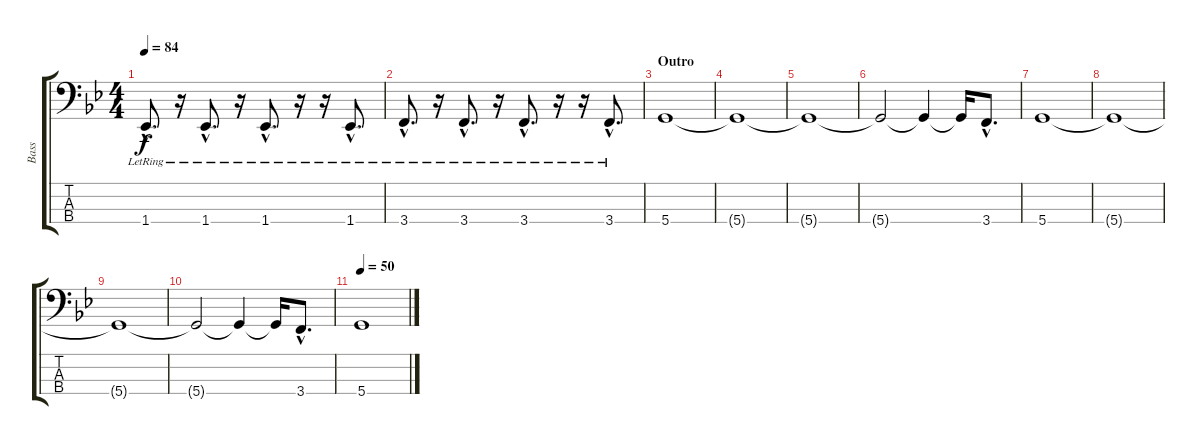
\track ("Bass" "Bass") {instrument electricbassfinger}
\staff {score tabs}
\tuning (G2 D2 A1 D1) {hide}
\ts (4 4)
\tempo 84
\clef f4
\ks bb
1.4{hac lr}.8{d dy f} r.16 1.4{hac lr}.8{d} r.16 1.4{hac lr}.8{d} r.16 r.16 1.4{hac lr}.8{d} |
3.4{hac lr}.8{d} r.16 3.4{hac lr}.8{d} r.16 3.4{hac lr}.8{d} r.16 r.16 3.4{hac lr}.8{d} |
\section ("" "Outro")
5.4.1 |
5.4{t}.1 |
5.4{t}.1 |
5.4{t}.2 5.4{t}.4 5.4{t}.16 3.4{hac}.8{d} |
5.4.1 |
5.4{t}.1 |
5.4{t}.1 |
5.4{t}.2 5.4{t}.4 5.4{t}.16 3.4{hac}.8{d} |
\tempo 50
5.4.1
